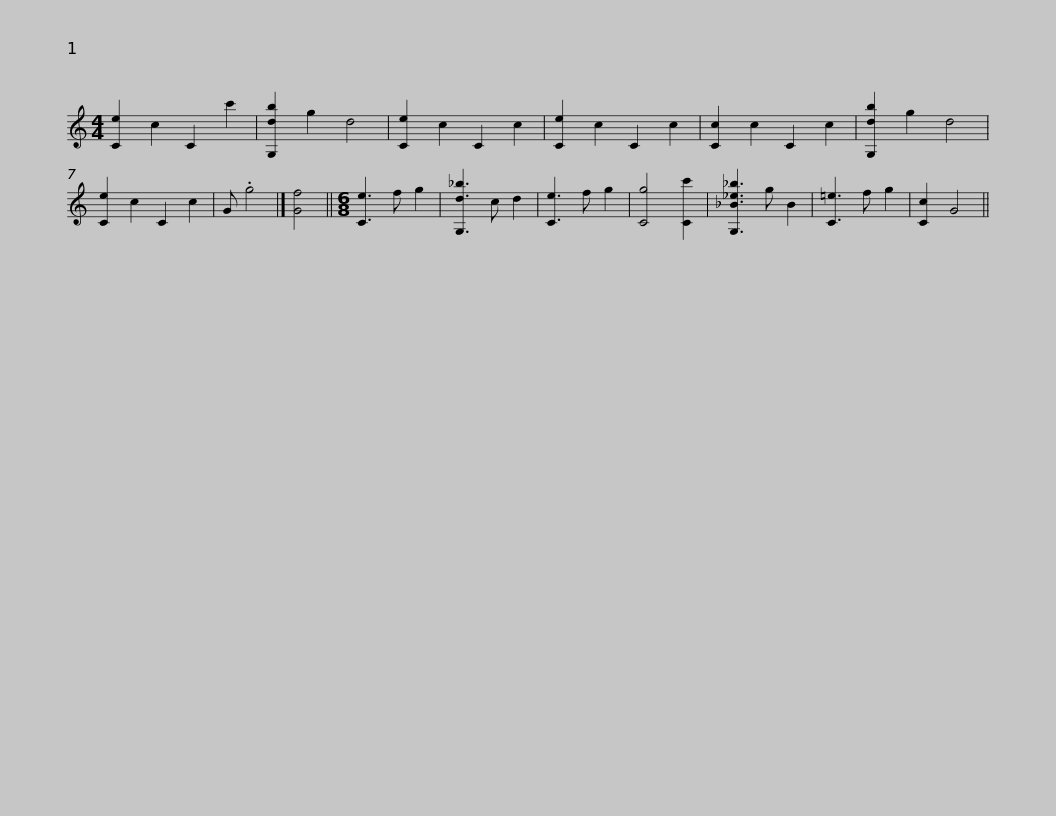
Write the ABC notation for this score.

X:1
L:1/8
M:4/4
I:linebreak $
K:C
V:1 treble
V:1
 [Ce]2 c2 C2 c'2 | [G,db]2 g2 d4 | [Ce]2 c2 C2 c2 | [Ce]2 c2 C2 c2 | [Cc]2 c2 C2 c2 | %5
 [G,db]2 g2 d4 | [Ce]2 c2 C2 c2 | G .g4 |] [Gf]4 ||[M:6/8] [Ce]3 f g2 | %10
 [G,d_b]3 c d2 |$ [Ce]3 f g2 | [Cg]4 [Cc']2 | [G,_B_e_b]3 g B2 | [C=e]3 f g2 | %15
 [Cc]2 G4 || %16
